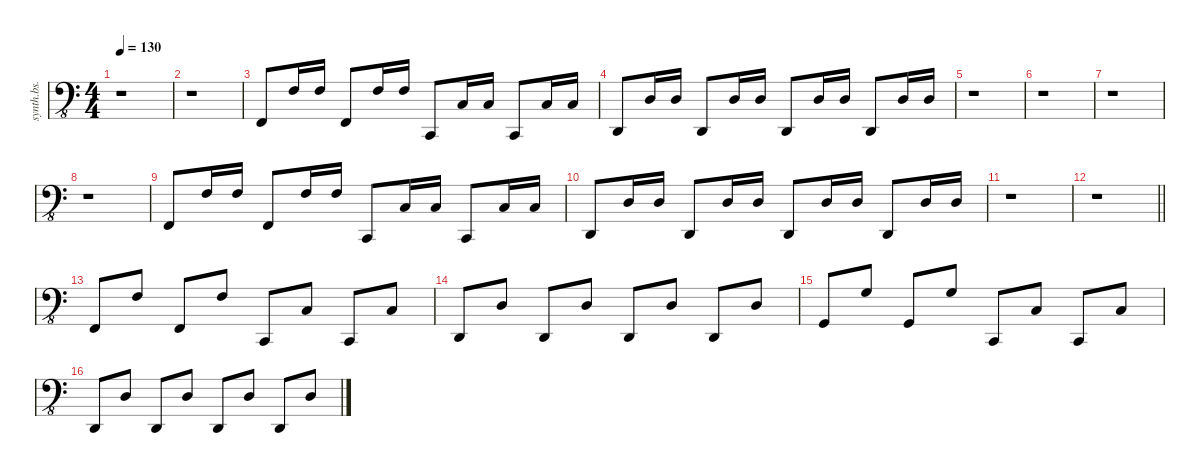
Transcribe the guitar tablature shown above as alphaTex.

\defaultSystemsLayout 4
\hideDynamics
\bracketExtendMode nobrackets
\otherSystemsTrackNameOrientation horizontal
\track ("Synth 2-LH" "synth.bs.") {defaultSystemsLayout 4 instrument synthbass1}
\staff {score}
\tuning (G2 D2 A1 E1 B0)
\displaytranspose 0
\ts (4 4)
\tempo 130
\clef f4
\ottava 8vb
\ks c
r.1{dy f beam Down} |
r.1{beam Down} |
1.4.8{beam Up} 3.2.16{beam Up} 3.2.16{beam Up} 1.4.8{beam Up} 3.2.16{beam Up} 3.2.16{beam Up} 1.5.8{beam Up} 3.3.16{beam Up} 3.3.16{beam Up} 1.5.8{beam Up} 3.3.16{beam Up} 3.3.16{beam Up} |
3.5.8{beam Up} 5.3.16{beam Up} 5.3.16{beam Up} 3.5.8{beam Up} 5.3.16{beam Up} 5.3.16{beam Up} 3.5.8{beam Up} 5.3.16{beam Up} 5.3.16{beam Up} 3.5.8{beam Up} 5.3.16{beam Up} 5.3.16{beam Up} |
r.1{beam Down} |
r.1{beam Down} |
r.1{beam Down} |
r.1{beam Down} |
1.4.8{beam Up} 3.2.16{beam Up} 3.2.16{beam Up} 1.4.8{beam Up} 3.2.16{beam Up} 3.2.16{beam Up} 1.5.8{beam Up} 3.3.16{beam Up} 3.3.16{beam Up} 1.5.8{beam Up} 3.3.16{beam Up} 3.3.16{beam Up} |
3.5.8{beam Up} 5.3.16{beam Up} 5.3.16{beam Up} 3.5.8{beam Up} 5.3.16{beam Up} 5.3.16{beam Up} 3.5.8{beam Up} 5.3.16{beam Up} 5.3.16{beam Up} 3.5.8{beam Up} 5.3.16{beam Up} 5.3.16{beam Up} |
r.1{beam Down} |
\barLineRight lightlight
r.1{beam Down} |
1.4.8{beam Up} 3.2.8{beam Up} 1.4.8{beam Up} 3.2.8{beam Up} 1.5.8{beam Up} 3.3.8{beam Up} 1.5.8{beam Up} 3.3.8{beam Up} |
3.5.8{beam Up} 5.3.8{beam Up} 3.5.8{beam Up} 5.3.8{beam Up} 3.5.8{beam Up} 5.3.8{beam Up} 3.5.8{beam Up} 5.3.8{beam Up} |
3.4.8{beam Up} 5.2.8{beam Up} 3.4.8{beam Up} 5.2.8{beam Up} 1.5.8{beam Up} 3.3.8{beam Up} 1.5.8{beam Up} 3.3.8{beam Up} |
3.5.8{beam Up} 5.3.8{beam Up} 3.5.8{beam Up} 5.3.8{beam Up} 3.5.8{beam Up} 5.3.8{beam Up} 3.5.8{beam Up} 5.3.8{beam Up}
